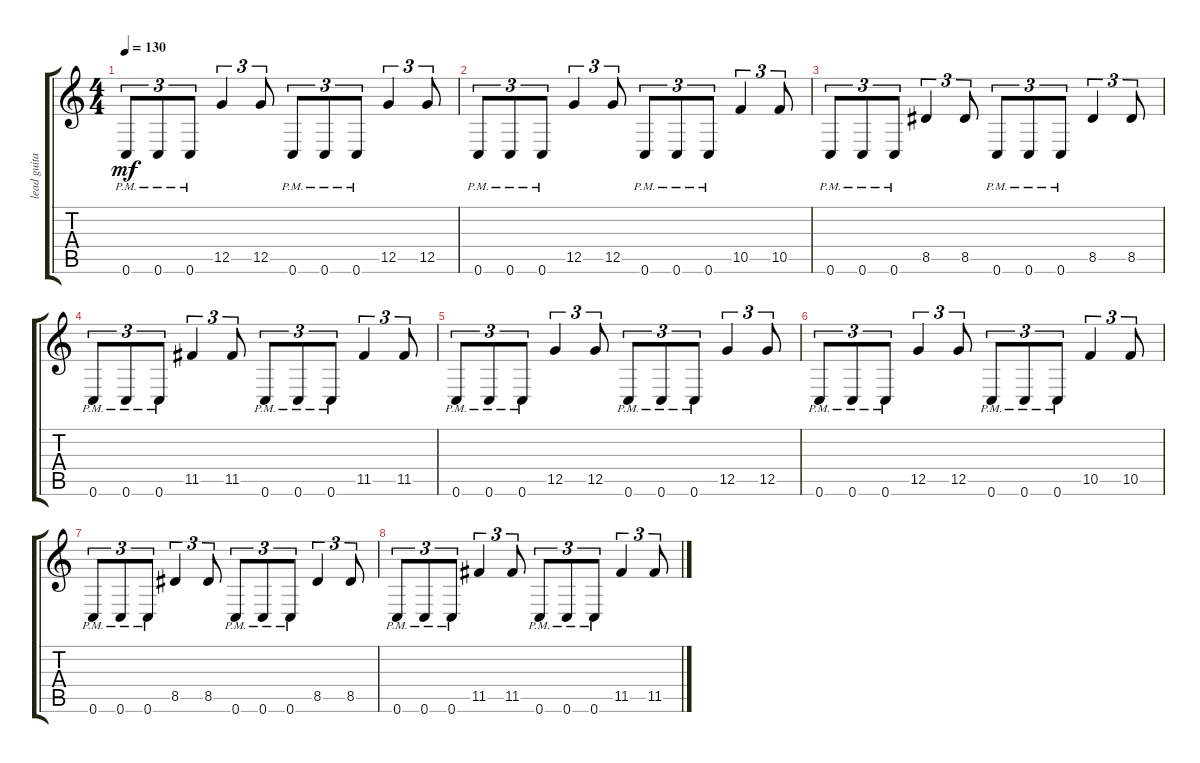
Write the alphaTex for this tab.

\track ("lead guitar" "lead guita") {instrument overdrivenguitar}
\staff {score tabs}
\tuning (D4 A3 F3 C3 G2 C2) {hide}
\ts (4 4)
\tempo 130
\clef g2
\ks c
0.6{pm}.8{tu (3 2) dy mf} 0.6{pm}.8{tu (3 2)} 0.6{pm}.8{tu (3 2)} 12.5.4{tu (3 2)} 12.5.8{tu (3 2)} 0.6{pm}.8{tu (3 2)} 0.6{pm}.8{tu (3 2)} 0.6{pm}.8{tu (3 2)} 12.5.4{tu (3 2)} 12.5.8{tu (3 2)} |
0.6{pm}.8{tu (3 2)} 0.6{pm}.8{tu (3 2)} 0.6{pm}.8{tu (3 2)} 12.5.4{tu (3 2)} 12.5.8{tu (3 2)} 0.6{pm}.8{tu (3 2)} 0.6{pm}.8{tu (3 2)} 0.6{pm}.8{tu (3 2)} 10.5.4{tu (3 2)} 10.5.8{tu (3 2)} |
0.6{pm}.8{tu (3 2)} 0.6{pm}.8{tu (3 2)} 0.6{pm}.8{tu (3 2)} 8.5.4{tu (3 2)} 8.5.8{tu (3 2)} 0.6{pm}.8{tu (3 2)} 0.6{pm}.8{tu (3 2)} 0.6{pm}.8{tu (3 2)} 8.5.4{tu (3 2)} 8.5.8{tu (3 2)} |
0.6{pm}.8{tu (3 2)} 0.6{pm}.8{tu (3 2)} 0.6{pm}.8{tu (3 2)} 11.5.4{tu (3 2)} 11.5.8{tu (3 2)} 0.6{pm}.8{tu (3 2)} 0.6{pm}.8{tu (3 2)} 0.6{pm}.8{tu (3 2)} 11.5.4{tu (3 2)} 11.5.8{tu (3 2)} |
0.6{pm}.8{tu (3 2)} 0.6{pm}.8{tu (3 2)} 0.6{pm}.8{tu (3 2)} 12.5.4{tu (3 2)} 12.5.8{tu (3 2)} 0.6{pm}.8{tu (3 2)} 0.6{pm}.8{tu (3 2)} 0.6{pm}.8{tu (3 2)} 12.5.4{tu (3 2)} 12.5.8{tu (3 2)} |
0.6{pm}.8{tu (3 2)} 0.6{pm}.8{tu (3 2)} 0.6{pm}.8{tu (3 2)} 12.5.4{tu (3 2)} 12.5.8{tu (3 2)} 0.6{pm}.8{tu (3 2)} 0.6{pm}.8{tu (3 2)} 0.6{pm}.8{tu (3 2)} 10.5.4{tu (3 2)} 10.5.8{tu (3 2)} |
0.6{pm}.8{tu (3 2)} 0.6{pm}.8{tu (3 2)} 0.6{pm}.8{tu (3 2)} 8.5.4{tu (3 2)} 8.5.8{tu (3 2)} 0.6{pm}.8{tu (3 2)} 0.6{pm}.8{tu (3 2)} 0.6{pm}.8{tu (3 2)} 8.5.4{tu (3 2)} 8.5.8{tu (3 2)} |
0.6{pm}.8{tu (3 2)} 0.6{pm}.8{tu (3 2)} 0.6{pm}.8{tu (3 2)} 11.5.4{tu (3 2)} 11.5.8{tu (3 2)} 0.6{pm}.8{tu (3 2)} 0.6{pm}.8{tu (3 2)} 0.6{pm}.8{tu (3 2)} 11.5.4{tu (3 2)} 11.5.8{tu (3 2)}
